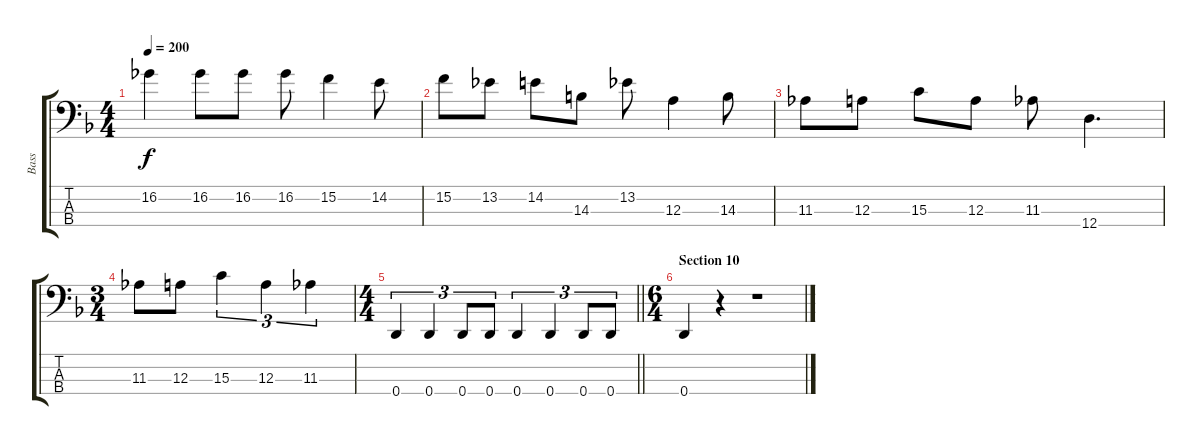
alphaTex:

\track ("Bass" "Bass") {instrument electricbassfinger}
\staff {score tabs}
\tuning (G2 D2 A1 D1) {hide}
\ts (4 4)
\tempo 200
\clef f4
\ks f
16.2.4{dy f} 16.2.8 16.2.8 16.2.8 15.2.4 14.2.8 |
15.2.8 13.2.8 14.2.8 14.3.8 13.2.8 12.3.4 14.3.8 |
11.3.8 12.3.8 15.3.8 12.3.8 11.3.8 12.4.4{d} |
\ts (3 4)
11.3.8 12.3.8 15.3.4{tu (3 2)} 12.3.4{tu (3 2)} 11.3.4{tu (3 2)} |
\ts (4 4)
\barLineRight lightlight
0.4.4{tu (3 2)} 0.4.4{tu (3 2)} 0.4.8{tu (3 2)} 0.4.8{tu (3 2)} 0.4.4{tu (3 2)} 0.4.4{tu (3 2)} 0.4.8{tu (3 2)} 0.4.8{tu (3 2)} |
\ts (6 4)
\section ("" "Section 10")
0.4.4 r.4 r.1
